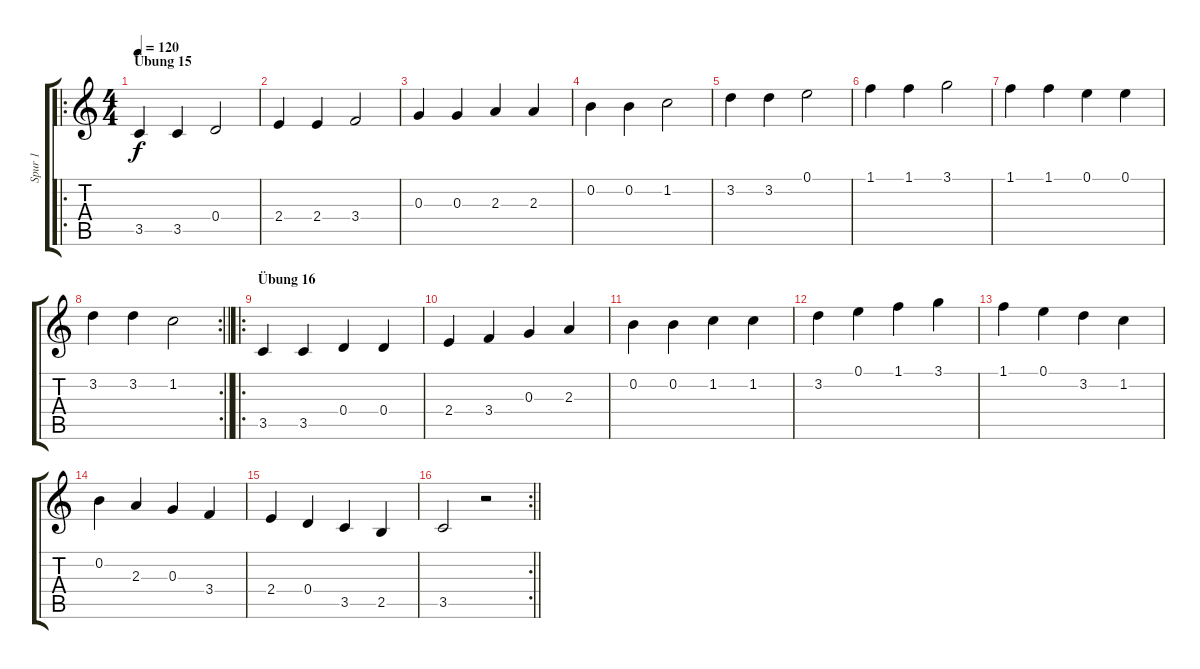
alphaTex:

\track ("Spur 1" "Spur 1") {instrument acousticguitarsteel}
\staff {score tabs}
\tuning (E4 B3 G3 D3 A2 E2) {hide}
\ro
\ts (4 4)
\section ("" "Übung 15")
\tempo 120
\clef g2
\ks c
3.5.4{dy f} 3.5.4 0.4.2 |
2.4.4 2.4.4 3.4.2 |
0.3.4 0.3.4 2.3.4 2.3.4 |
0.2.4 0.2.4 1.2.2 |
3.2.4 3.2.4 0.1.2 |
1.1.4 1.1.4 3.1.2 |
1.1.4 1.1.4 0.1.4 0.1.4 |
\rc 2
\barLineRight lightlight
3.2.4 3.2.4 1.2.2 |
\ro
\section ("" "Übung 16")
3.5.4 3.5.4 0.4.4 0.4.4 |
2.4.4 3.4.4 0.3.4 2.3.4 |
0.2.4 0.2.4 1.2.4 1.2.4 |
3.2.4 0.1.4 1.1.4 3.1.4 |
1.1.4 0.1.4 3.2.4 1.2.4 |
0.2.4 2.3.4 0.3.4 3.4.4 |
2.4.4 0.4.4 3.5.4 2.5.4 |
\rc 2
\barLineRight lightlight
3.5.2 r.2
